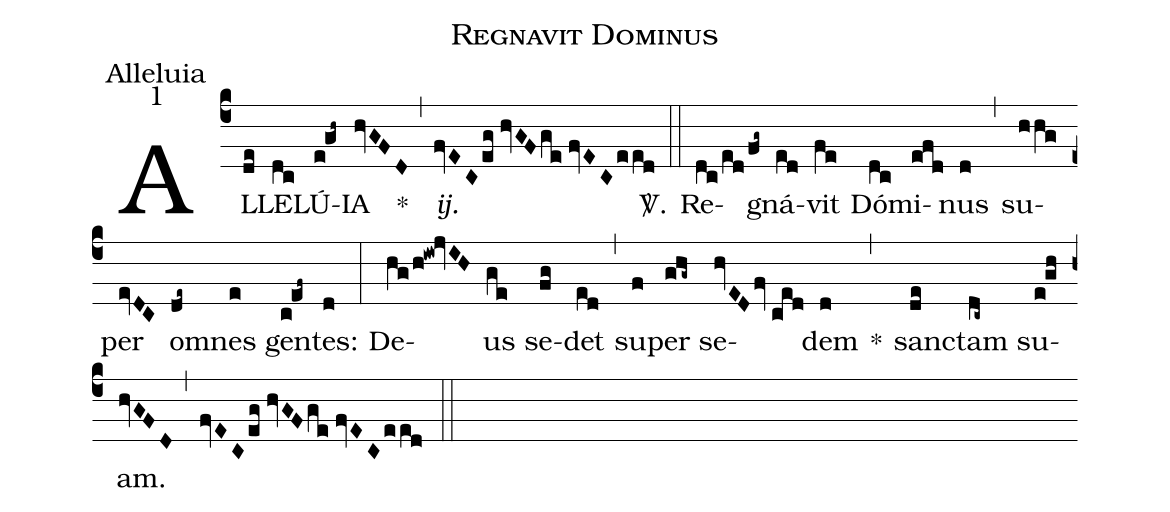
name:Regnavit Dominus;
office-part:Alleluia;
mode:1;
%%
(c4) AL(de)LE(dc)LÚ(e!gh~)IA(hvGFD) *(,) <i>ij.</i>(fvEC/eg//hvGF/ge//fvEC/eed) <sp>V/</sp>.(::) Re(dc/ed/fg~)gná(ed)vit(fe) Dó(dc)mi(efd)nus(d) (,) su(hhg)per(evDC) om(de~)nes(e) gen(c!ef~)tes:(d) (:) De(hg/h!iw!jvIH)us(ge) se(fg)det(ed) (,) su(f)per(ghg~) se(hvED/fv//ced)dem(d) *(,) sanc(de)tam(dc~) su(e!gh)am.(hvGFD) (,) (fvEC/eg//hvGF/ge//fvEC/eed) (::)
